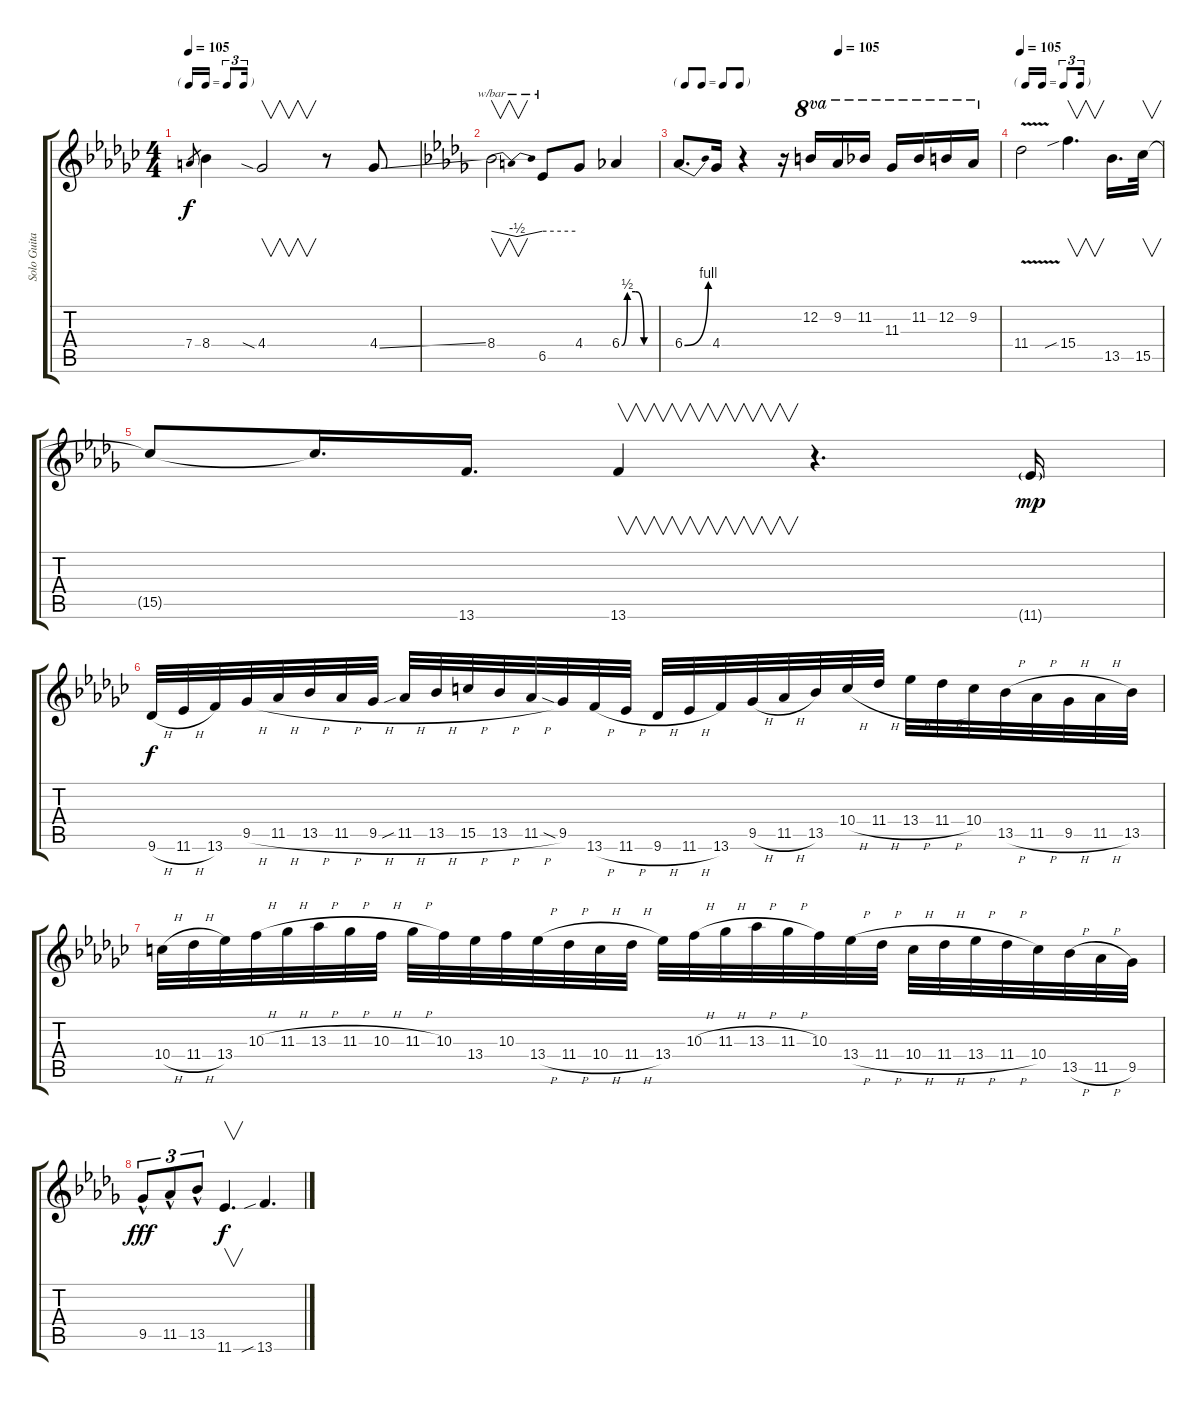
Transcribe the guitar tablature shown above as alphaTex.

\track ("Solo Guitar ( James Murphy )" "Solo Guita") {instrument overdrivenguitar}
\staff {score tabs}
\tuning (E4 B3 G3 D3 A2 E2) {hide}
\ts (4 4)
\tf triplet16th
\tempo 105
\clef g2
\ks gb
7.4.8{gr dy f} 8.4.4 4.4{sia}.2{v} r.8 4.4{ss}.8 |
\ks db
8.4.2{v tbe (dip default 0 0 30 -2 60 0)} 6.5.8{tbe (hold default 0 0 60 0)} 4.4.8 6.4{be (custom 0 0 10 2 25 2 40 0 60 0)}.4 |
\tf none
\tempo (105 0.5)
6.4{be (bend 0 0 60 4)}.8{d} 4.4.16 r.4 r.16 12.2.16{ot 8va} 9.2.16{ot 8va} 11.2.16{ot 8va} 11.3.16{ot 8va} 11.2.16{ot 8va} 12.2.16{ot 8va} 9.2.16{ot 8va} |
\tf triplet16th
\tempo 105
11.4{v}.2 15.4{sib}.4{v d} 13.5.16{d} 15.5.32{v} |
15.5{t}.8 15.5{t}.16{d} 13.6.16{d} 13.6.4{v} r.4{d} 11.6{g}.16{dy mp} |
\ks gb
9.6{h}.32{dy f} 11.6{h}.32 13.6.32 9.5{h}.32 11.5{h}.32 13.5{h}.32 11.5{h}.32 9.5{h}.32 11.5{sib h}.32 13.5{h}.32 15.5{h}.32 13.5{h}.32 11.5{h}.32 9.5{sia}.32 13.6{h}.32 11.6{h}.32 9.6{h}.32 11.6{h}.32 13.6.32 9.5{h}.32 11.5{h}.32 13.5.32 10.4{h}.32 11.4{h}.32 13.4{h}.32 11.4{h}.32 10.4.32 13.5{h}.32 11.5{h}.32 9.5{h}.32 11.5{h}.32 13.5.32 |
10.4{h}.32 11.4{h}.32 13.4.32 10.3{h}.32 11.3{h}.32 13.3{h}.32 11.3{h}.32 10.3{h}.32 11.3{h}.32 10.3.32 13.4.32 10.3.32 13.4{h}.32 11.4{h}.32 10.4{h}.32 11.4{h}.32 13.4.32 10.3{h}.32 11.3{h}.32 13.3{h}.32 11.3{h}.32 10.3.32 13.4{h}.32 11.4{h}.32 10.4{h}.32 11.4{h}.32 13.4{h}.32 11.4{h}.32 10.4.32 13.5{h}.32 11.5{h}.32 9.5.32 |
\ks db
9.5{hac}.8{tu (3 2) dy fff} 11.5{hac}.8{tu (3 2)} 13.5{hac}.8{tu (3 2)} 11.6.4{v d dy f} 13.6{sib}.4{d}
